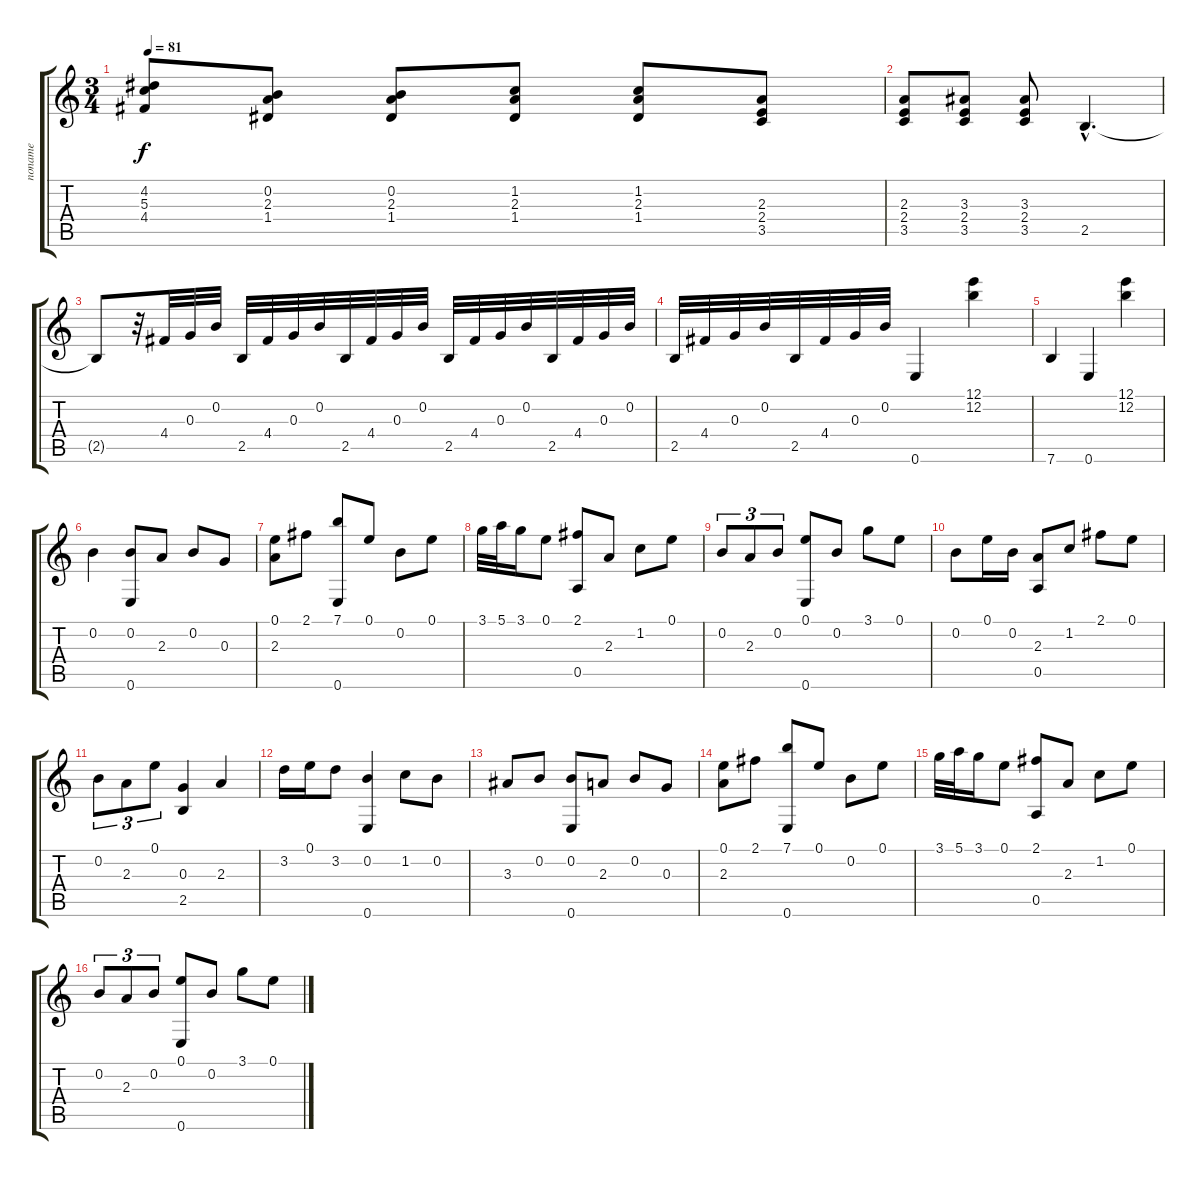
\track ("noname" "noname") {instrument acousticguitarnylon}
\staff {score tabs}
\tuning (E4 B3 G3 D3 A2 E2) {hide}
\ts (3 4)
\tempo 81
\clef g2
\ks c
(4.2 5.3 4.4).8{dy f} (0.2 2.3 1.4).8 (0.2 2.3 1.4).8 (1.2 2.3 1.4).8 (1.2 2.3 1.4).8 (2.3 2.4 3.5).8 |
(2.3 2.4 3.5).8 (3.3 2.4 3.5).8 (3.3 2.4 3.5).8 2.5{hac}.4{d} |
2.5{t}.8 r.32 4.4.32 0.3.32 0.2.32 2.5.32 4.4.32 0.3.32 0.2.32 2.5.32 4.4.32 0.3.32 0.2.32 2.5.32 4.4.32 0.3.32 0.2.32 2.5.32 4.4.32 0.3.32 0.2.32 |
2.5.32 4.4.32 0.3.32 0.2.32 2.5.32 4.4.32 0.3.32 0.2.32 0.6.4 (12.1 12.2).4 |
7.6.4 0.6.4 (12.1 12.2).4 |
0.2.4 (0.2 0.6).8 2.3.8 0.2.8 0.3.8 |
(0.1 2.3).8 2.1.8 (7.1 0.6).8 0.1.8 0.2.8 0.1.8 |
3.1.32 5.1.32 3.1.16 0.1.8 (2.1 0.5).8 2.3.8 1.2.8 0.1.8 |
0.2.8{tu (3 2)} 2.3.8{tu (3 2)} 0.2.8{tu (3 2)} (0.1 0.6).8 0.2.8 3.1.8 0.1.8 |
0.2.8 0.1.16 0.2.16 (2.3 0.5).8 1.2.8 2.1.8 0.1.8 |
0.2.8{tu (3 2)} 2.3.8{tu (3 2)} 0.1.8{tu (3 2)} (0.3 2.5).4 2.3.4 |
3.2.16 0.1.16 3.2.8 (0.2 0.6).4 1.2.8 0.2.8 |
3.3.8 0.2.8 (0.2 0.6).8 2.3.8 0.2.8 0.3.8 |
(0.1 2.3).8 2.1.8 (7.1 0.6).8 0.1.8 0.2.8 0.1.8 |
3.1.32 5.1.32 3.1.16 0.1.8 (2.1 0.5).8 2.3.8 1.2.8 0.1.8 |
0.2.8{tu (3 2)} 2.3.8{tu (3 2)} 0.2.8{tu (3 2)} (0.1 0.6).8 0.2.8 3.1.8 0.1.8
